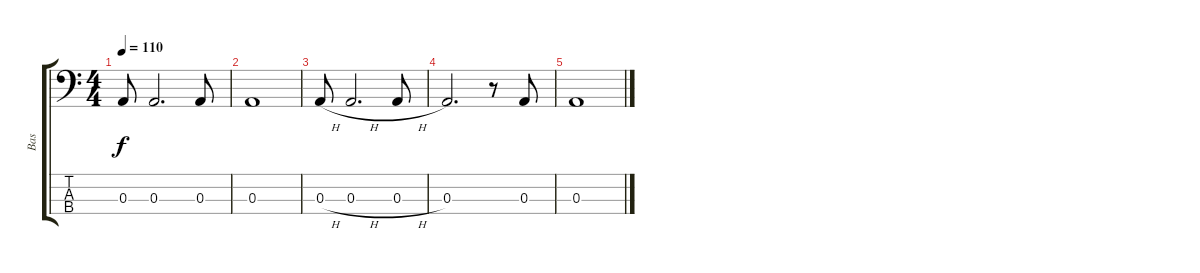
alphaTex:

\track ("Bas" "Bas") {instrument electricbassfinger}
\staff {score tabs}
\tuning (G2 D2 A1 E1) {hide}
\ts (4 4)
\tempo 110
\clef f4
\ks c
0.3.8{dy f} 0.3.2{d} 0.3.8 |
0.3.1 |
0.3{h}.8 0.3{h}.2{d} 0.3{h}.8 |
0.3.2{d} r.8 0.3.8 |
0.3.1
